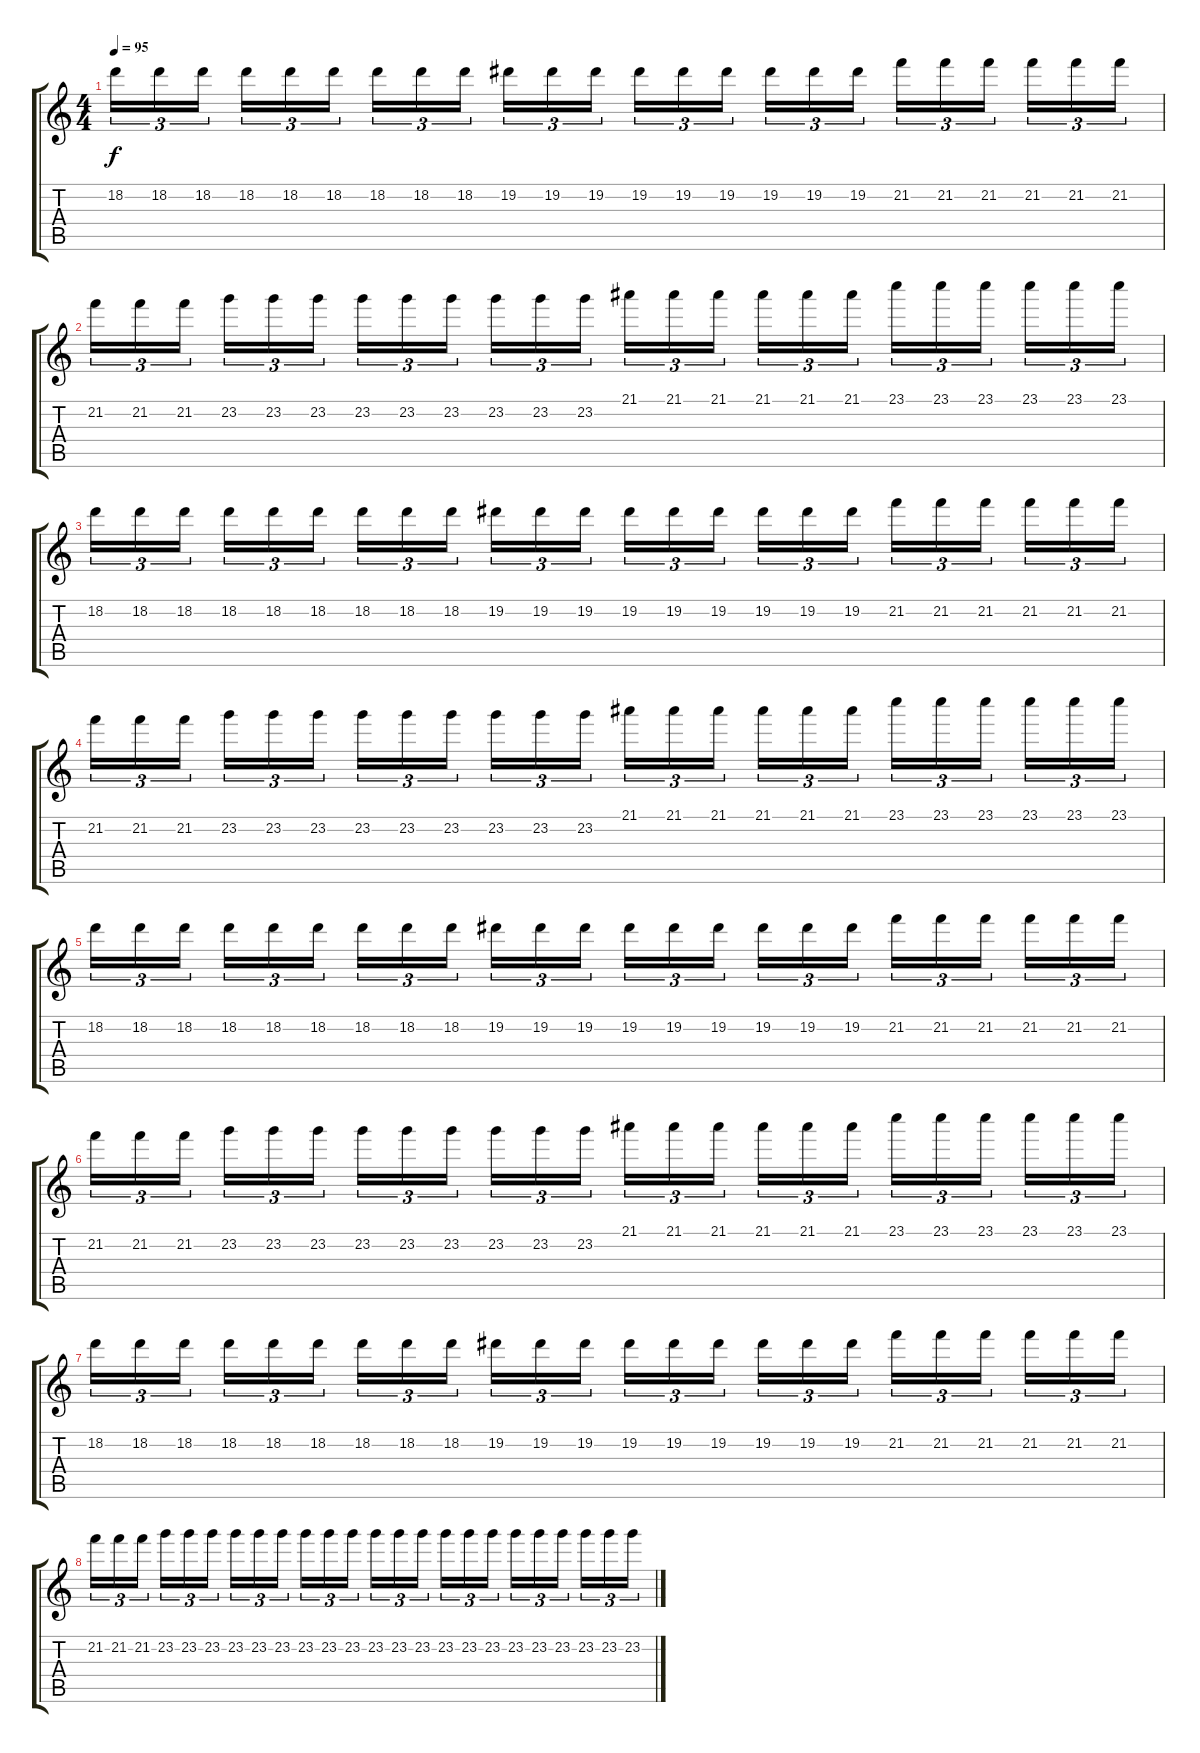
\track "" {instrument electricguitarjazz}
\staff {score tabs}
\tuning (Db4 Ab3 E3 B2 Gb2 B1) {hide}
\ts (4 4)
\tempo 95
\clef g2
\ks c
18.2.16{tu (3 2) dy f} 18.2.16{tu (3 2)} 18.2.16{tu (3 2) beam splitsecondary} 18.2.16{tu (3 2)} 18.2.16{tu (3 2)} 18.2.16{tu (3 2)} 18.2.16{tu (3 2)} 18.2.16{tu (3 2)} 18.2.16{tu (3 2) beam splitsecondary} 19.2.16{tu (3 2)} 19.2.16{tu (3 2)} 19.2.16{tu (3 2)} 19.2.16{tu (3 2)} 19.2.16{tu (3 2)} 19.2.16{tu (3 2) beam splitsecondary} 19.2.16{tu (3 2)} 19.2.16{tu (3 2)} 19.2.16{tu (3 2)} 21.2.16{tu (3 2)} 21.2.16{tu (3 2)} 21.2.16{tu (3 2) beam splitsecondary} 21.2.16{tu (3 2)} 21.2.16{tu (3 2)} 21.2.16{tu (3 2)} |
21.2.16{tu (3 2)} 21.2.16{tu (3 2)} 21.2.16{tu (3 2) beam splitsecondary} 23.2.16{tu (3 2)} 23.2.16{tu (3 2)} 23.2.16{tu (3 2)} 23.2.16{tu (3 2)} 23.2.16{tu (3 2)} 23.2.16{tu (3 2) beam splitsecondary} 23.2.16{tu (3 2)} 23.2.16{tu (3 2)} 23.2.16{tu (3 2)} 21.1.16{tu (3 2)} 21.1.16{tu (3 2)} 21.1.16{tu (3 2) beam splitsecondary} 21.1.16{tu (3 2)} 21.1.16{tu (3 2)} 21.1.16{tu (3 2)} 23.1.16{tu (3 2)} 23.1.16{tu (3 2)} 23.1.16{tu (3 2) beam splitsecondary} 23.1.16{tu (3 2)} 23.1.16{tu (3 2)} 23.1.16{tu (3 2)} |
18.2.16{tu (3 2)} 18.2.16{tu (3 2)} 18.2.16{tu (3 2) beam splitsecondary} 18.2.16{tu (3 2)} 18.2.16{tu (3 2)} 18.2.16{tu (3 2)} 18.2.16{tu (3 2)} 18.2.16{tu (3 2)} 18.2.16{tu (3 2) beam splitsecondary} 19.2.16{tu (3 2)} 19.2.16{tu (3 2)} 19.2.16{tu (3 2)} 19.2.16{tu (3 2)} 19.2.16{tu (3 2)} 19.2.16{tu (3 2) beam splitsecondary} 19.2.16{tu (3 2)} 19.2.16{tu (3 2)} 19.2.16{tu (3 2)} 21.2.16{tu (3 2)} 21.2.16{tu (3 2)} 21.2.16{tu (3 2) beam splitsecondary} 21.2.16{tu (3 2)} 21.2.16{tu (3 2)} 21.2.16{tu (3 2)} |
21.2.16{tu (3 2)} 21.2.16{tu (3 2)} 21.2.16{tu (3 2) beam splitsecondary} 23.2.16{tu (3 2)} 23.2.16{tu (3 2)} 23.2.16{tu (3 2)} 23.2.16{tu (3 2)} 23.2.16{tu (3 2)} 23.2.16{tu (3 2) beam splitsecondary} 23.2.16{tu (3 2)} 23.2.16{tu (3 2)} 23.2.16{tu (3 2)} 21.1.16{tu (3 2)} 21.1.16{tu (3 2)} 21.1.16{tu (3 2) beam splitsecondary} 21.1.16{tu (3 2)} 21.1.16{tu (3 2)} 21.1.16{tu (3 2)} 23.1.16{tu (3 2)} 23.1.16{tu (3 2)} 23.1.16{tu (3 2) beam splitsecondary} 23.1.16{tu (3 2)} 23.1.16{tu (3 2)} 23.1.16{tu (3 2)} |
18.2.16{tu (3 2)} 18.2.16{tu (3 2)} 18.2.16{tu (3 2) beam splitsecondary} 18.2.16{tu (3 2)} 18.2.16{tu (3 2)} 18.2.16{tu (3 2)} 18.2.16{tu (3 2)} 18.2.16{tu (3 2)} 18.2.16{tu (3 2) beam splitsecondary} 19.2.16{tu (3 2)} 19.2.16{tu (3 2)} 19.2.16{tu (3 2)} 19.2.16{tu (3 2)} 19.2.16{tu (3 2)} 19.2.16{tu (3 2) beam splitsecondary} 19.2.16{tu (3 2)} 19.2.16{tu (3 2)} 19.2.16{tu (3 2)} 21.2.16{tu (3 2)} 21.2.16{tu (3 2)} 21.2.16{tu (3 2) beam splitsecondary} 21.2.16{tu (3 2)} 21.2.16{tu (3 2)} 21.2.16{tu (3 2)} |
21.2.16{tu (3 2)} 21.2.16{tu (3 2)} 21.2.16{tu (3 2) beam splitsecondary} 23.2.16{tu (3 2)} 23.2.16{tu (3 2)} 23.2.16{tu (3 2)} 23.2.16{tu (3 2)} 23.2.16{tu (3 2)} 23.2.16{tu (3 2) beam splitsecondary} 23.2.16{tu (3 2)} 23.2.16{tu (3 2)} 23.2.16{tu (3 2)} 21.1.16{tu (3 2)} 21.1.16{tu (3 2)} 21.1.16{tu (3 2) beam splitsecondary} 21.1.16{tu (3 2)} 21.1.16{tu (3 2)} 21.1.16{tu (3 2)} 23.1.16{tu (3 2)} 23.1.16{tu (3 2)} 23.1.16{tu (3 2) beam splitsecondary} 23.1.16{tu (3 2)} 23.1.16{tu (3 2)} 23.1.16{tu (3 2)} |
18.2.16{tu (3 2)} 18.2.16{tu (3 2)} 18.2.16{tu (3 2) beam splitsecondary} 18.2.16{tu (3 2)} 18.2.16{tu (3 2)} 18.2.16{tu (3 2)} 18.2.16{tu (3 2)} 18.2.16{tu (3 2)} 18.2.16{tu (3 2) beam splitsecondary} 19.2.16{tu (3 2)} 19.2.16{tu (3 2)} 19.2.16{tu (3 2)} 19.2.16{tu (3 2)} 19.2.16{tu (3 2)} 19.2.16{tu (3 2) beam splitsecondary} 19.2.16{tu (3 2)} 19.2.16{tu (3 2)} 19.2.16{tu (3 2)} 21.2.16{tu (3 2)} 21.2.16{tu (3 2)} 21.2.16{tu (3 2) beam splitsecondary} 21.2.16{tu (3 2)} 21.2.16{tu (3 2)} 21.2.16{tu (3 2)} |
21.2.16{tu (3 2)} 21.2.16{tu (3 2)} 21.2.16{tu (3 2) beam splitsecondary} 23.2.16{tu (3 2)} 23.2.16{tu (3 2)} 23.2.16{tu (3 2)} 23.2.16{tu (3 2)} 23.2.16{tu (3 2)} 23.2.16{tu (3 2) beam splitsecondary} 23.2.16{tu (3 2)} 23.2.16{tu (3 2)} 23.2.16{tu (3 2)} 23.2.16{tu (3 2)} 23.2.16{tu (3 2)} 23.2.16{tu (3 2) beam splitsecondary} 23.2.16{tu (3 2)} 23.2.16{tu (3 2)} 23.2.16{tu (3 2)} 23.2.16{tu (3 2)} 23.2.16{tu (3 2)} 23.2.16{tu (3 2) beam splitsecondary} 23.2.16{tu (3 2)} 23.2.16{tu (3 2)} 23.2.16{tu (3 2)}
